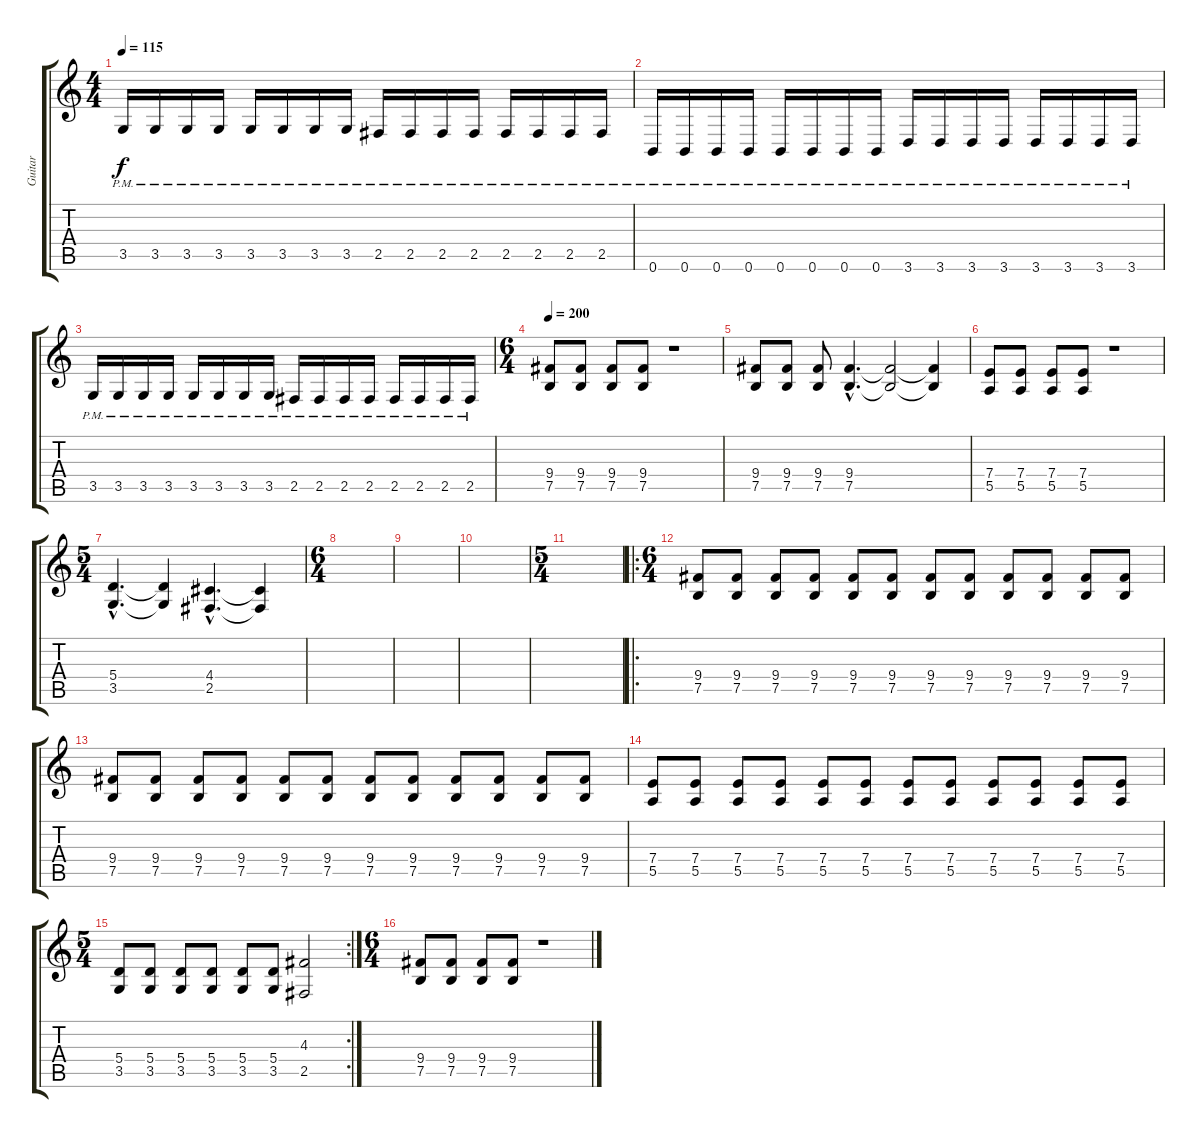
\track ("Guitar" "Guitar") {instrument acousticguitarsteel}
\staff {score tabs}
\tuning (B3 Gb3 D3 A2 E2 B1) {hide}
\ts (4 4)
\tempo 115
\clef g2
\ks c
3.5{pm}.16{dy f} 3.5{pm}.16 3.5{pm}.16 3.5{pm}.16 3.5{pm}.16 3.5{pm}.16 3.5{pm}.16 3.5{pm}.16 2.5{pm}.16 2.5{pm}.16 2.5{pm}.16 2.5{pm}.16 2.5{pm}.16 2.5{pm}.16 2.5{pm}.16 2.5{pm}.16 |
0.6{pm}.16 0.6{pm}.16 0.6{pm}.16 0.6{pm}.16 0.6{pm}.16 0.6{pm}.16 0.6{pm}.16 0.6{pm}.16 3.6{pm}.16 3.6{pm}.16 3.6{pm}.16 3.6{pm}.16 3.6{pm}.16 3.6{pm}.16 3.6{pm}.16 3.6{pm}.16 |
3.5{pm}.16 3.5{pm}.16 3.5{pm}.16 3.5{pm}.16 3.5{pm}.16 3.5{pm}.16 3.5{pm}.16 3.5{pm}.16 2.5{pm}.16 2.5{pm}.16 2.5{pm}.16 2.5{pm}.16 2.5{pm}.16 2.5{pm}.16 2.5{pm}.16 2.5{pm}.16 |
\ts (6 4)
\tempo 200
(9.4 7.5).8 (9.4 7.5).8 (9.4 7.5).8 (9.4 7.5).8 r.1 |
(9.4 7.5).8 (9.4 7.5).8 (9.4 7.5).8 (9.4{hac} 7.5{hac}).4{d} (9.4{t} 7.5{t}).2 (9.4{t} 7.5{t}).4 |
(7.4 5.5).8 (7.4 5.5).8 (7.4 5.5).8 (7.4 5.5).8 r.1 |
\ts (5 4)
(5.4{hac} 3.5{hac}).4{d} (5.4{t} 3.5{t}).4 (4.4{hac} 2.5{hac}).4{d} (4.4{t} 2.5{t}).4 |
\ts (6 4)
|
|
|
\ts (5 4)
|
\ro
\ts (6 4)
(9.4 7.5).8 (9.4 7.5).8 (9.4 7.5).8 (9.4 7.5).8 (9.4 7.5).8 (9.4 7.5).8 (9.4 7.5).8 (9.4 7.5).8 (9.4 7.5).8 (9.4 7.5).8 (9.4 7.5).8 (9.4 7.5).8 |
(9.4 7.5).8 (9.4 7.5).8 (9.4 7.5).8 (9.4 7.5).8 (9.4 7.5).8 (9.4 7.5).8 (9.4 7.5).8 (9.4 7.5).8 (9.4 7.5).8 (9.4 7.5).8 (9.4 7.5).8 (9.4 7.5).8 |
(7.4 5.5).8 (7.4 5.5).8 (7.4 5.5).8 (7.4 5.5).8 (7.4 5.5).8 (7.4 5.5).8 (7.4 5.5).8 (7.4 5.5).8 (7.4 5.5).8 (7.4 5.5).8 (7.4 5.5).8 (7.4 5.5).8 |
\rc 2
\ts (5 4)
(5.4 3.5).8 (5.4 3.5).8 (5.4 3.5).8 (5.4 3.5).8 (5.4 3.5).8 (5.4 3.5).8 (4.3 2.5).2 |
\ts (6 4)
(9.4 7.5).8 (9.4 7.5).8 (9.4 7.5).8 (9.4 7.5).8 r.1
